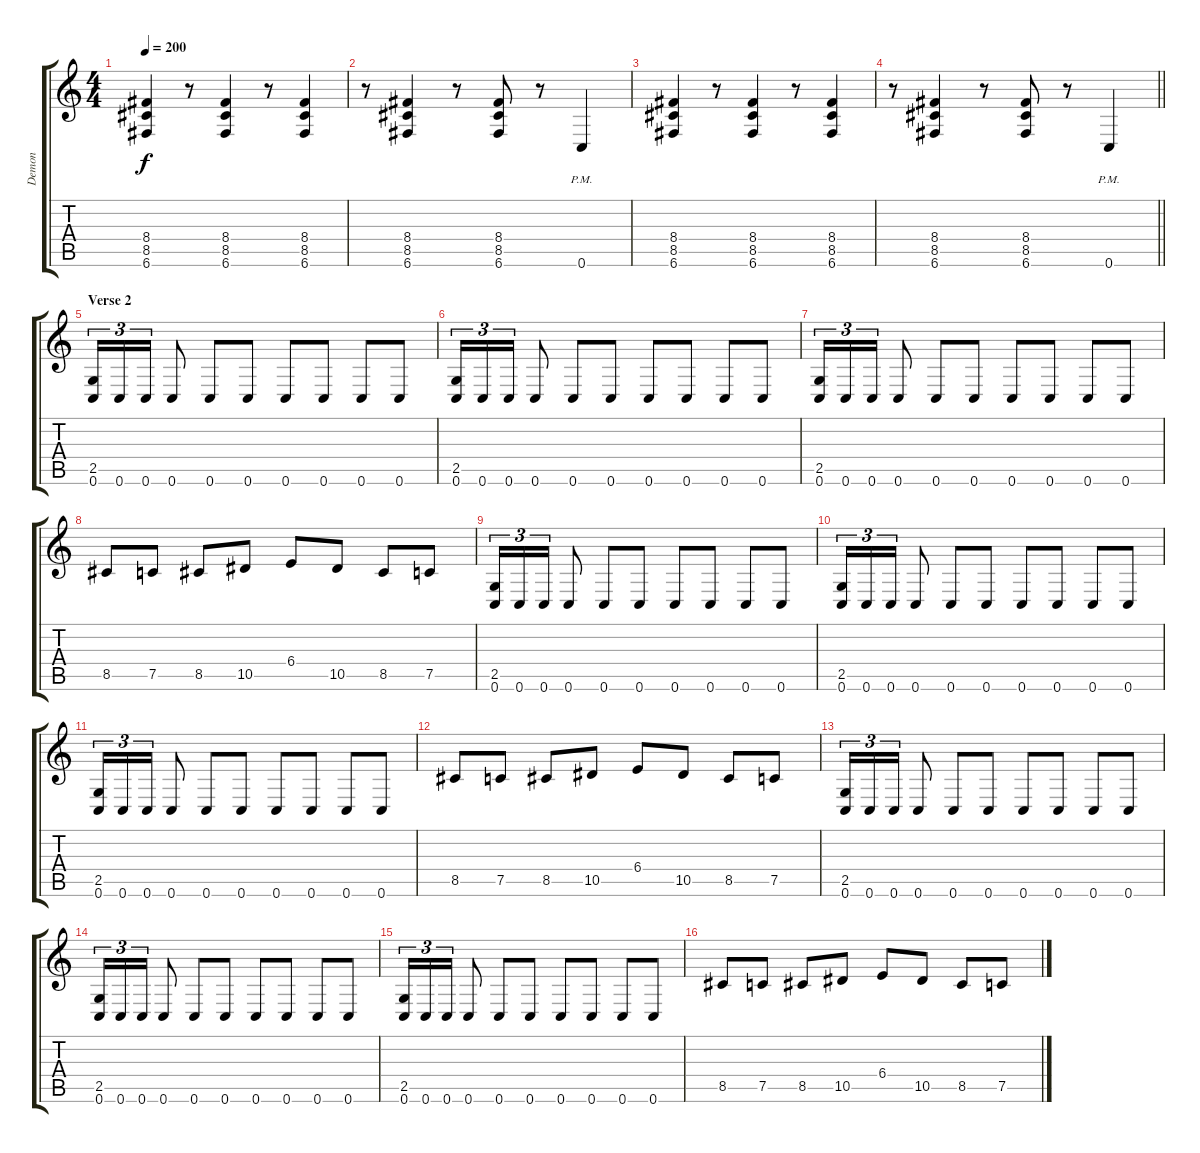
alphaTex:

\track ("Demon" "Demon") {instrument distortionguitar}
\staff {score tabs}
\tuning (C4 G3 Eb3 Bb2 F2 C2) {hide}
\ts (4 4)
\tempo 200
\clef g2
\ks c
(8.4 8.5 6.6).4{dy f volume 5} r.8 (8.4 8.5 6.6).4 r.8 (8.4 8.5 6.6).4 |
r.8 (8.4 8.5 6.6).4 r.8 (8.4 8.5 6.6).8 r.8 0.6{pm}.4 |
(8.4 8.5 6.6).4 r.8 (8.4 8.5 6.6).4 r.8 (8.4 8.5 6.6).4 |
\barLineRight lightlight
r.8 (8.4 8.5 6.6).4 r.8 (8.4 8.5 6.6).8 r.8 0.6{pm}.4 |
\section ("" "Verse 2")
(2.5 0.6).16{tu (3 2) volume 13} 0.6.16{tu (3 2)} 0.6.16{tu (3 2)} 0.6.8 0.6.8 0.6.8 0.6.8 0.6.8 0.6.8 0.6.8 |
(2.5 0.6).16{tu (3 2)} 0.6.16{tu (3 2)} 0.6.16{tu (3 2)} 0.6.8 0.6.8 0.6.8 0.6.8 0.6.8 0.6.8 0.6.8 |
(2.5 0.6).16{tu (3 2)} 0.6.16{tu (3 2)} 0.6.16{tu (3 2)} 0.6.8 0.6.8 0.6.8 0.6.8 0.6.8 0.6.8 0.6.8 |
8.5.8 7.5.8 8.5.8 10.5.8 6.4.8 10.5.8 8.5.8 7.5.8 |
(2.5 0.6).16{tu (3 2)} 0.6.16{tu (3 2)} 0.6.16{tu (3 2)} 0.6.8 0.6.8 0.6.8 0.6.8 0.6.8 0.6.8 0.6.8 |
(2.5 0.6).16{tu (3 2)} 0.6.16{tu (3 2)} 0.6.16{tu (3 2)} 0.6.8 0.6.8 0.6.8 0.6.8 0.6.8 0.6.8 0.6.8 |
(2.5 0.6).16{tu (3 2)} 0.6.16{tu (3 2)} 0.6.16{tu (3 2)} 0.6.8 0.6.8 0.6.8 0.6.8 0.6.8 0.6.8 0.6.8 |
8.5.8 7.5.8 8.5.8 10.5.8 6.4.8 10.5.8 8.5.8 7.5.8 |
(2.5 0.6).16{tu (3 2)} 0.6.16{tu (3 2)} 0.6.16{tu (3 2)} 0.6.8 0.6.8 0.6.8 0.6.8 0.6.8 0.6.8 0.6.8 |
(2.5 0.6).16{tu (3 2)} 0.6.16{tu (3 2)} 0.6.16{tu (3 2)} 0.6.8 0.6.8 0.6.8 0.6.8 0.6.8 0.6.8 0.6.8 |
(2.5 0.6).16{tu (3 2)} 0.6.16{tu (3 2)} 0.6.16{tu (3 2)} 0.6.8 0.6.8 0.6.8 0.6.8 0.6.8 0.6.8 0.6.8 |
8.5.8 7.5.8 8.5.8 10.5.8 6.4.8 10.5.8 8.5.8 7.5.8
